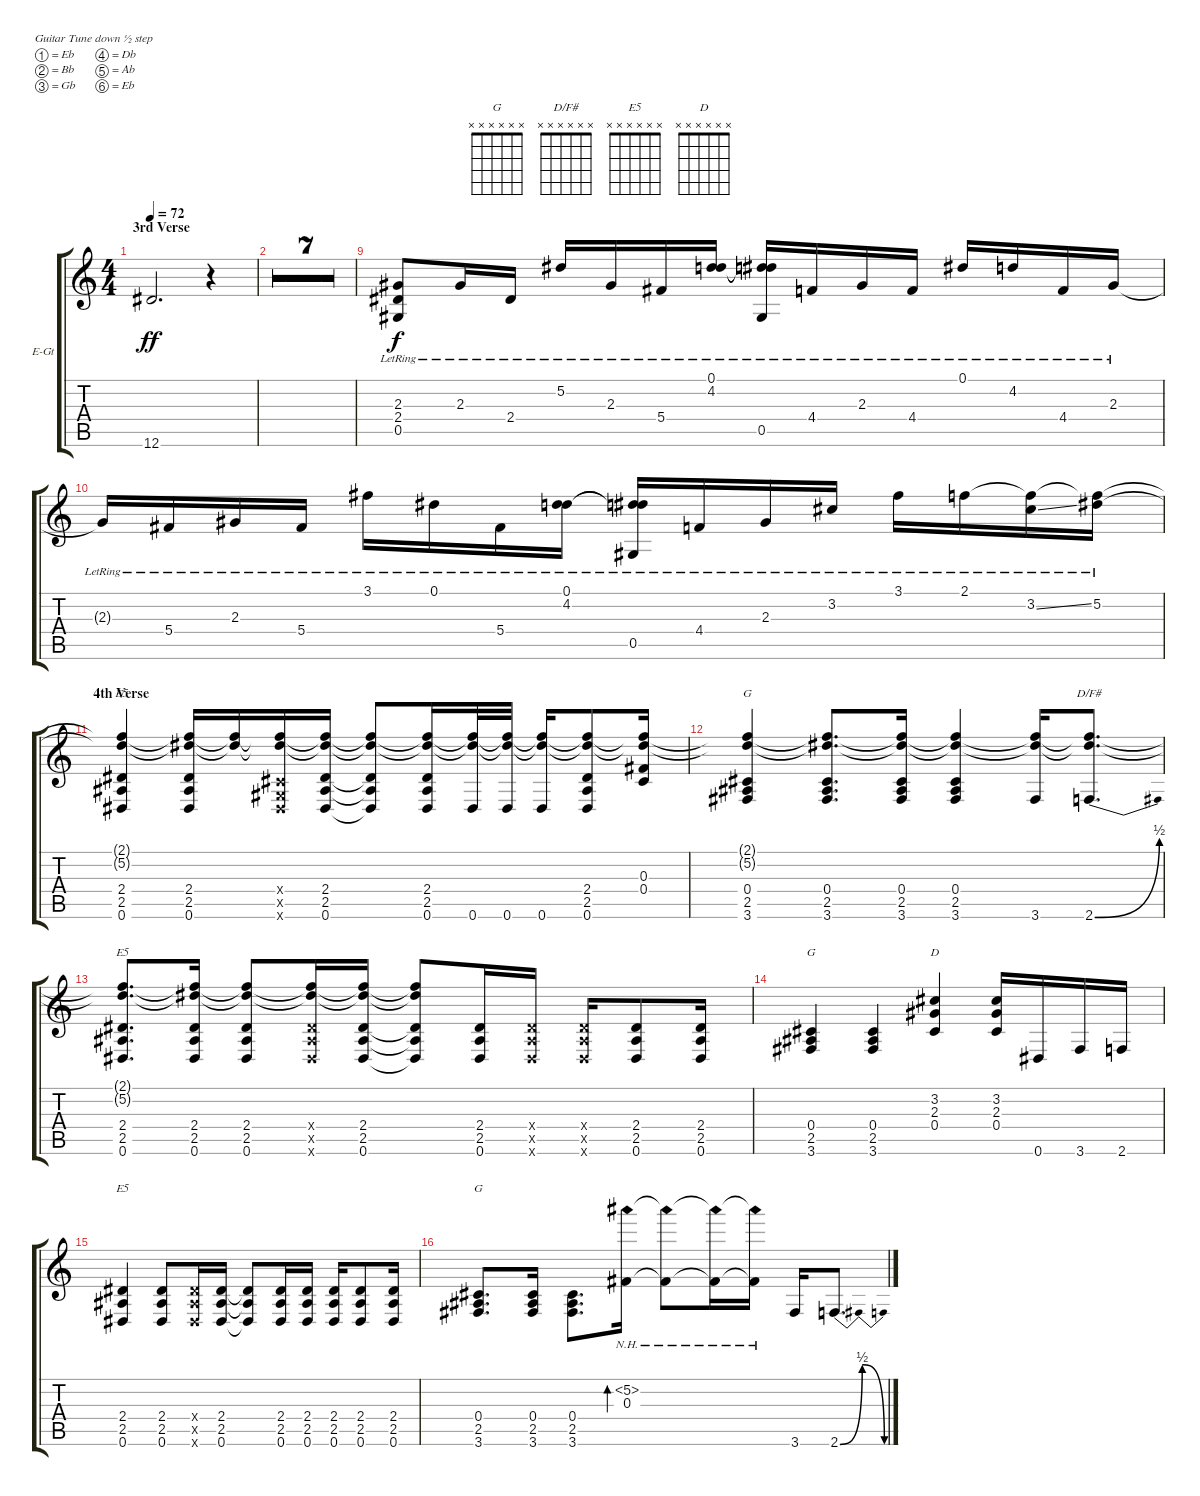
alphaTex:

\bracketExtendMode groupsimilarinstruments
\firstSystemTrackNameOrientation horizontal
\otherSystemsTrackNameOrientation horizontal
\track ("Guitar 1 (Slash)" "E-Gt") {multiBarRest instrument overdrivenguitar}
\staff {score tabs}
\tuning (Eb4 Bb3 Gb3 Db3 Ab2 Eb2)
\chord ("G" x x x x x x)
\chord ("D/F#" x x x x x x)
\chord ("E5" x x x x x x)
\chord ("D" x x x x x x)
\ts (4 4)
\section ("" "3rd Verse")
\tempo 72
\clef g2
\ks c
12.6.2{d dy ff} r.4 |
r.1 |
r.1 |
r.1 |
r.1 |
r.1 |
r.1 |
r.1 |
(2.3{lr} 2.4{lr} 0.5{lr}).8{dy f} 2.3{lr}.16 2.4{lr}.16 5.2{lr}.16 2.3{lr}.16 5.4{lr}.16 (0.1{lr} 4.2{lr}).16 (0.1{lr t} 4.2{lr t} 0.5{lr}).16 4.4{lr}.16 2.3{lr}.16 4.4{lr}.16 0.1{lr}.16 4.2{lr}.16 4.4{lr}.16 2.3{lr}.16 |
2.3{lr t}.16 5.4{lr}.16 2.3{lr}.16 5.4{lr}.16 3.1{lr}.16 0.1{lr}.16 5.4{lr}.16 (0.1{lr} 4.2{lr}).16 (0.1{lr t} 4.2{lr t} 0.5{lr}).16 4.4{lr}.16 2.3{lr}.16 3.2{lr}.16 3.1{lr}.16 2.1{lr}.16 (3.2{ss lr} 2.1{lr t}).16 (5.2{lr} 2.1{lr t}).16 |
\section ("" "4th Verse")
(2.4 2.5 0.6 2.1{t} 5.2{t}).4{ch "E5"} (2.4 2.5 0.6 2.1{t} 5.2{t}).16 (2.1{t} 5.2{t}).16 (0.4{x} 0.5{x} 0.6{x} 2.1{t} 5.2{t}).16 (2.4 2.5 0.6 2.1{t} 5.2{t}).16 (2.4{t} 2.5{t} 0.6{t} 2.1{t} 5.2{t}).8 (2.4 2.5 0.6 2.1{t} 5.2{t}).16 (0.6 2.1{t} 5.2{t}).32 (0.6 2.1{t} 5.2{t}).32 (0.6 2.1{t} 5.2{t}).16 (2.4 2.5 0.6 2.1{t} 5.2{t}).8 (0.3 0.4 2.1{t} 5.2{t}).16 |
(0.4 2.5 3.6 2.1{t} 5.2{t}).4{ch "G"} (0.4 2.5 3.6 2.1{t} 5.2{t}).8{d} (0.4 2.5 3.6 2.1{t} 5.2{t}).16 (0.4 2.5 3.6 2.1{t} 5.2{t}).4 (3.6 2.1{t} 5.2{t}).16 (2.6{be (bend 0 0 60 2)} 2.1{t} 5.2{t}).8{d ch "D/F#"} |
(2.4 2.5 0.6 2.1{t} 5.2{t}).8{d ch "E5"} (2.4 2.5 0.6 2.1{t} 5.2{t}).16 (2.4 2.5 0.6 2.1{t} 5.2{t}).8 (2.4{x} 2.5{x} 0.6{x} 2.1{t} 5.2{t}).16 (2.4 2.5 0.6 2.1{t} 5.2{t}).16 (2.1{t} 5.2{t} 2.4{t} 2.5{t} 0.6{t}).8 (2.4 2.5 0.6).16 (2.4{x} 2.5{x} 0.6{x}).16 (2.4{x} 2.5{x} 0.6{x}).16 (2.4 2.5 0.6).8 (2.4 2.5 0.6).16 |
(0.4 2.5 3.6).4{ch "G"} (0.4 2.5 3.6).4 (3.2 2.3 0.4).4{ch "D"} (3.2 2.3 0.4).16 0.6.16 3.6.16 2.6.16 |
(2.4 2.5 0.6).4{ch "E5"} (2.4 2.5 0.6).8 (2.4{x} 2.5{x} 0.6{x}).16 (2.4 2.5 0.6).16 (2.4{t} 2.5{t} 0.6{t}).8 (2.4 2.5 0.6).16 (2.4 2.5 0.6).16 (2.4 2.5 0.6).16 (2.4 2.5 0.6).8 (2.4 2.5 0.6).16 |
(0.4 2.5 3.6).8{d ch "G"} (0.4 2.5 3.6).16 (0.4 2.5 3.6).8{d} (5.2{nh} 0.3).16{bd 120} (5.2{nh t} 0.3{t}).8 (5.2{nh t} 0.3{t}).16 (5.2{nh t} 0.3{t}).16 3.6.16 2.6{be (bendrelease 0 0 30 2 30 2 60 0)}.8{d}
